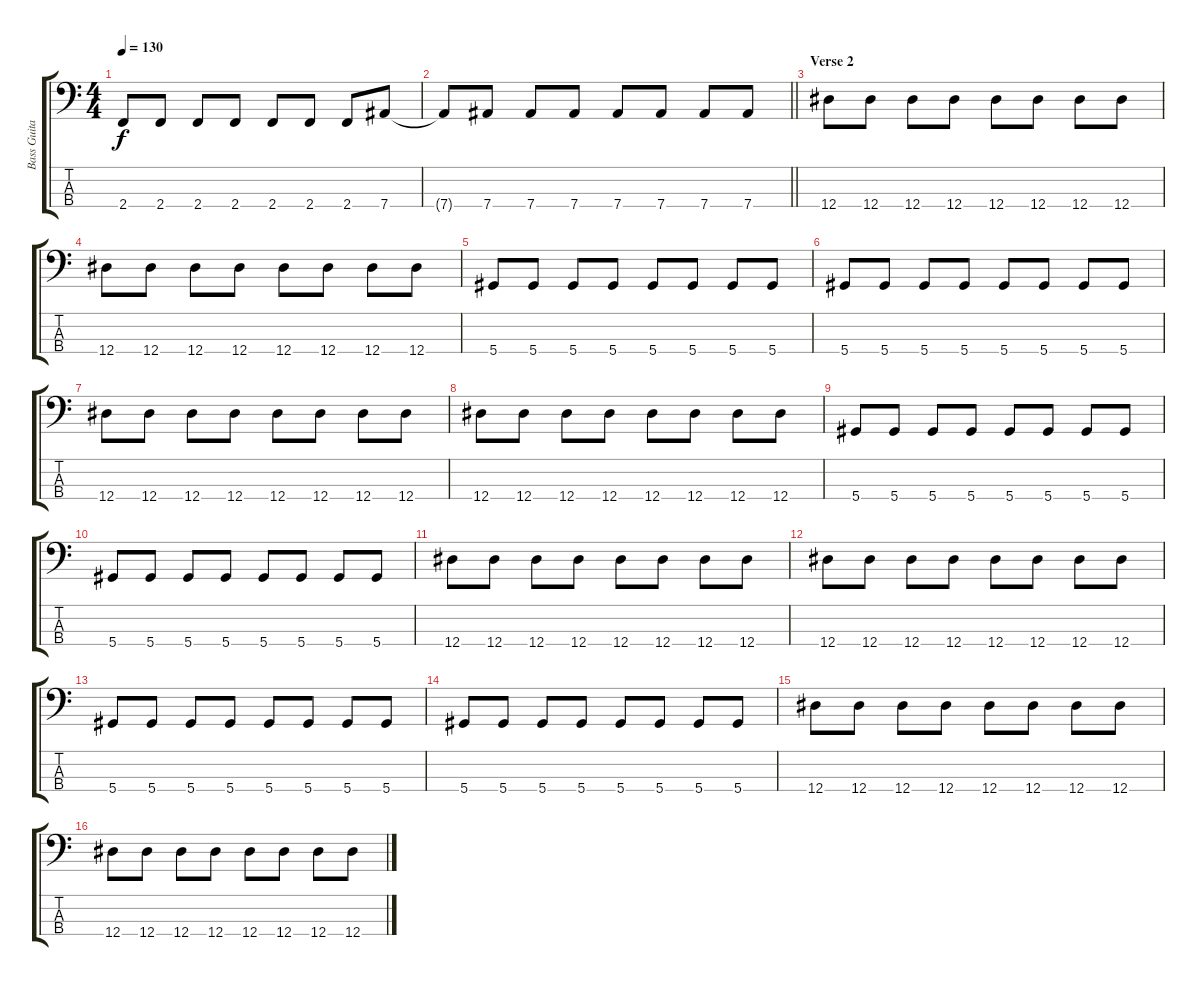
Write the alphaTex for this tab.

\track ("Bass Guitar" "Bass Guita") {instrument electricbasspick}
\staff {score tabs}
\tuning (Gb2 Db2 Ab1 Eb1) {hide}
\ts (4 4)
\tempo 130
\clef f4
\ks c
2.4.8{dy f} 2.4.8 2.4.8 2.4.8 2.4.8 2.4.8 2.4.8 7.4.8 |
\barLineRight lightlight
7.4{t}.8 7.4.8 7.4.8 7.4.8 7.4.8 7.4.8 7.4.8 7.4.8 |
\section ("" "Verse 2")
12.4.8 12.4.8 12.4.8 12.4.8 12.4.8 12.4.8 12.4.8 12.4.8 |
12.4.8 12.4.8 12.4.8 12.4.8 12.4.8 12.4.8 12.4.8 12.4.8 |
5.4.8 5.4.8 5.4.8 5.4.8 5.4.8 5.4.8 5.4.8 5.4.8 |
5.4.8 5.4.8 5.4.8 5.4.8 5.4.8 5.4.8 5.4.8 5.4.8 |
12.4.8 12.4.8 12.4.8 12.4.8 12.4.8 12.4.8 12.4.8 12.4.8 |
12.4.8 12.4.8 12.4.8 12.4.8 12.4.8 12.4.8 12.4.8 12.4.8 |
5.4.8 5.4.8 5.4.8 5.4.8 5.4.8 5.4.8 5.4.8 5.4.8 |
5.4.8 5.4.8 5.4.8 5.4.8 5.4.8 5.4.8 5.4.8 5.4.8 |
12.4.8 12.4.8 12.4.8 12.4.8 12.4.8 12.4.8 12.4.8 12.4.8 |
12.4.8 12.4.8 12.4.8 12.4.8 12.4.8 12.4.8 12.4.8 12.4.8 |
5.4.8 5.4.8 5.4.8 5.4.8 5.4.8 5.4.8 5.4.8 5.4.8 |
5.4.8 5.4.8 5.4.8 5.4.8 5.4.8 5.4.8 5.4.8 5.4.8 |
12.4.8 12.4.8 12.4.8 12.4.8 12.4.8 12.4.8 12.4.8 12.4.8 |
12.4.8 12.4.8 12.4.8 12.4.8 12.4.8 12.4.8 12.4.8 12.4.8
